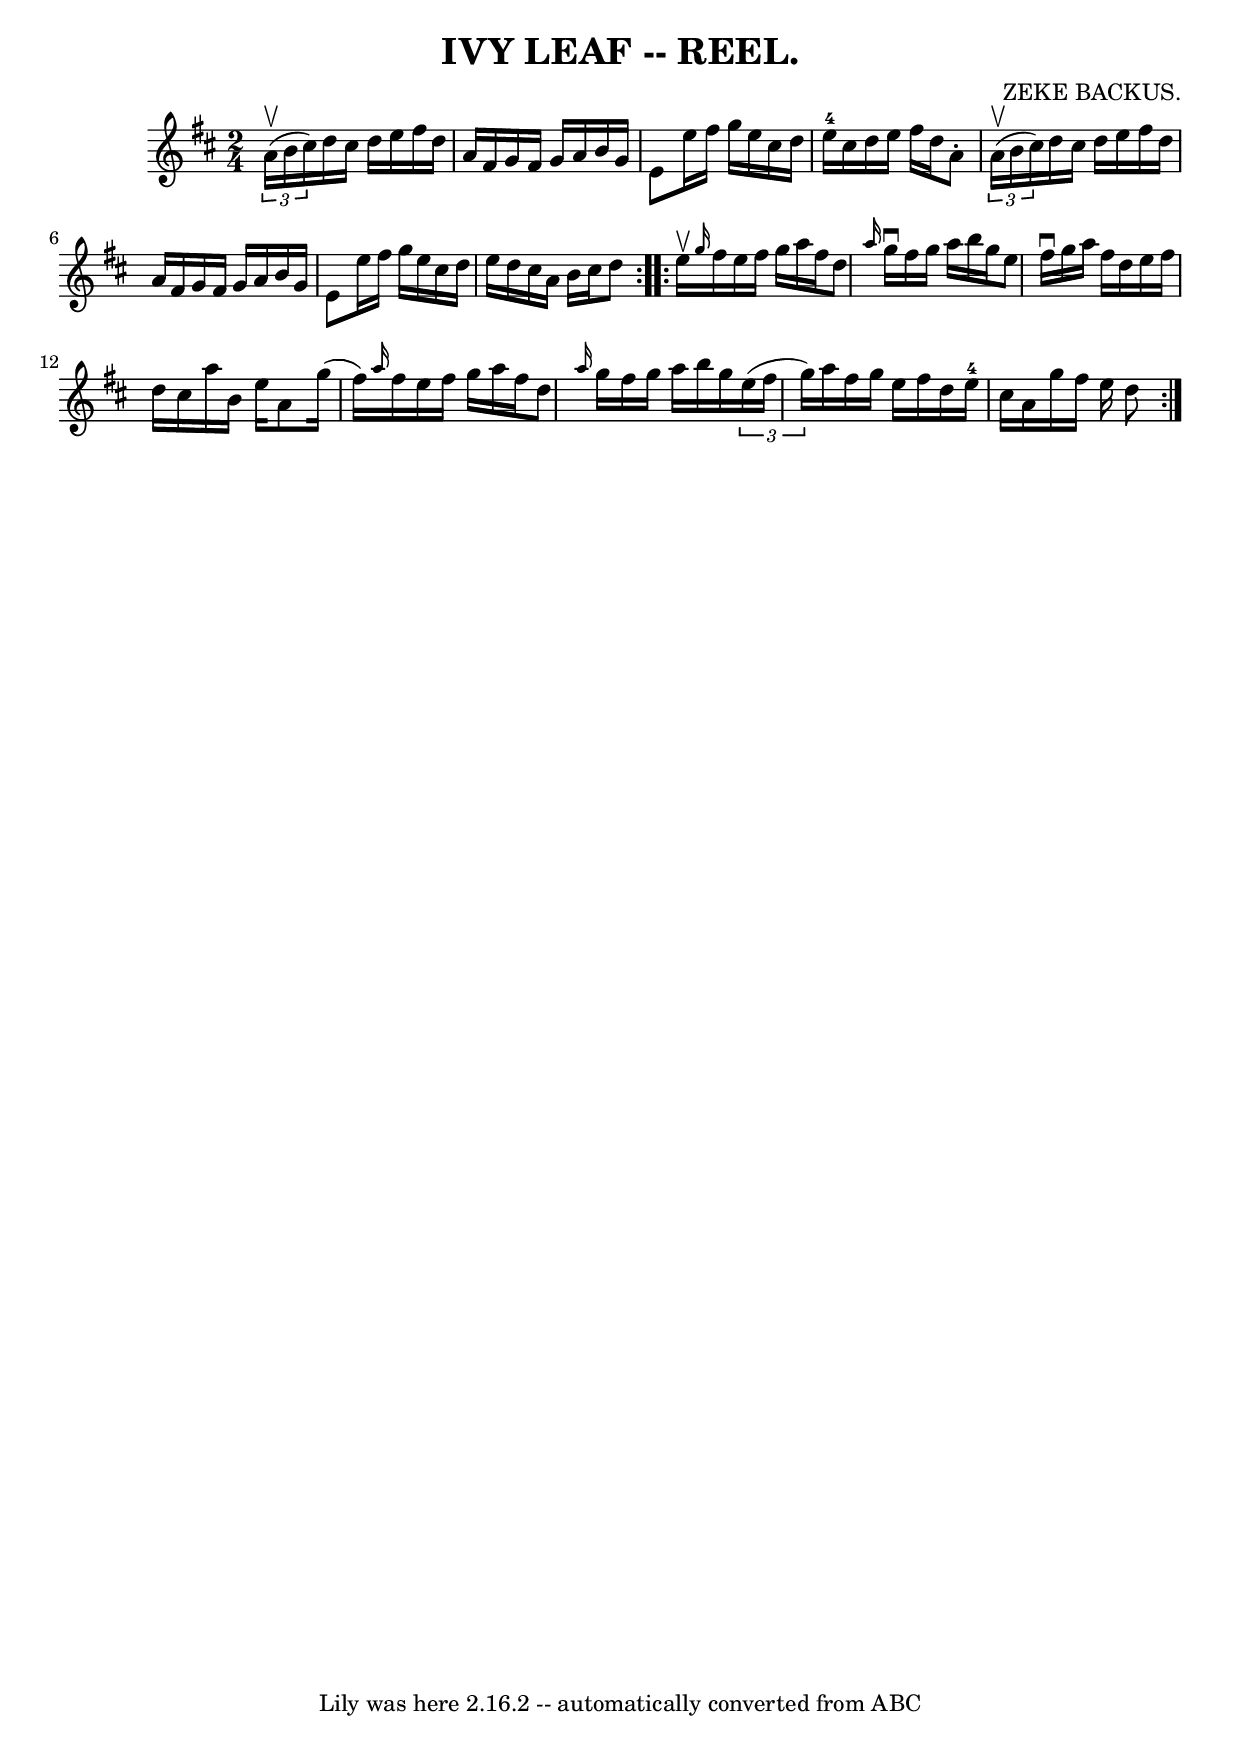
\version "2.16.2"
\include "Mammoth.ily"
\header {
  %% book = "Coles"
 composer = "ZEKE BACKUS."
 crossRefNumber = "5"
 footnotes = ""
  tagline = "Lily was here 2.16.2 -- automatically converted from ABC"
  title = "IVY LEAF -- REEL."

}
voicedefault =  {



  \repeat volta 2 {

    \time 2/4 
    \key d \major
    \times 2/3 { a'16 (^\upbow b'16 cis''16)  	       }   |
 d''16 cis''16 d''16 e''16 fis''16 d''16 a'16 fis'16   |
 g'16 fis'16 g'16 a'16 b'16 g'16 e'8   |
 e''16 fis''16 g''16 e''16 cis''16 d''16 e''16-4 cis''16   |
 d''16 e''16 fis''16 d''16 a'8-.   
    \times 2/3 { a'16 (^\upbow b'16 cis''16)  	       }  |
 d''16 cis''16 d''16 e''16 fis''16 d''16 a'16 fis'16   |
 g'16 fis'16 g'16 a'16 b'16 g'16 e'8   |
 e''16 fis''16 g''16 e''16 cis''16 d''16 e''16 d''16   |
    
 cis''16 a'16 b'16 cis''16 d''8  
  }     
  \repeat volta 2 { e''16^\upbow  |
    \grace { g''16  
	   } fis''16 e''16 fis''16 g''16 a''16 fis''16 d''8   |
    \grace { a''16  
	   } g''16^\downbow fis''16 g''16 a''16 b''16 g''16 e''8   |
 fis''16^\downbow g''16 a''16 fis''16 d''16 e''16 fis''16 d''16   |
 cis''16 a''16 b'16 e''16 a'8 g''16 (fis''16)  |
    \grace { a''16  
	   } fis''16 e''16 fis''16 g''16 a''16 fis''16 d''8   |
    \grace { a''16  
	   } g''16 fis''16    
 g''16 a''16 b''16 g''16    \times 2/3 { e''16 (fis''16 g''16  
					)  					  }  |
 a''16 fis''16 g''16 e''16 fis''16 d''16 e''16-4 cis''16  |
 a'16 g''16 fis''16 e''16 d''8  
  }   

}

\score{
  <<

    \context Staff="default"
    {
      \voicedefault 
      
    }

  >>
  \layout {
    
  }
  \midi {
  }

}
